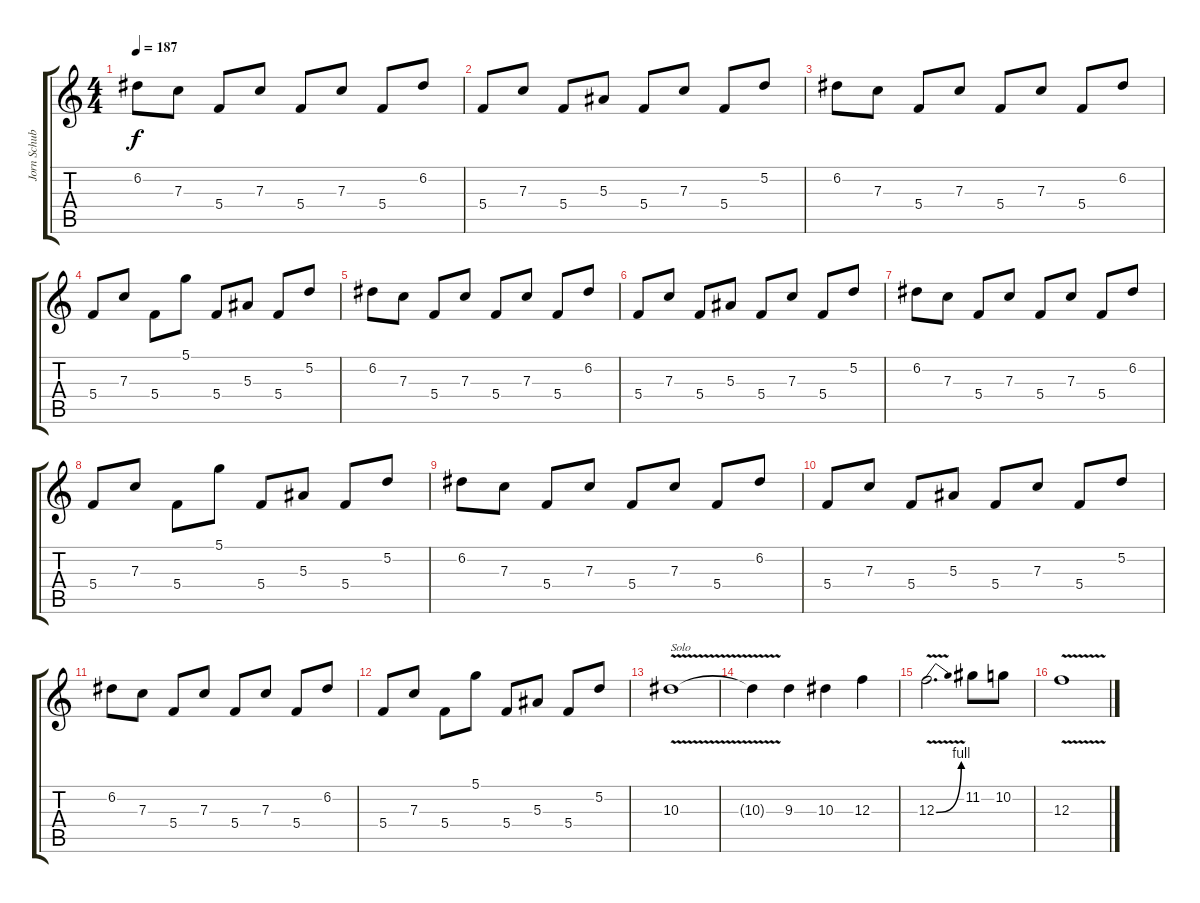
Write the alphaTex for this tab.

\track ("Jorn Schubert - Lead" "Jorn Schub") {instrument overdrivenguitar}
\staff {score tabs}
\tuning (D4 A3 F3 C3 G2 D2) {hide}
\ts (4 4)
\tempo 187
\clef g2
\ks c
6.2.8{dy f} 7.3.8 5.4.8 7.3.8 5.4.8 7.3.8 5.4.8 6.2.8 |
5.4.8 7.3.8 5.4.8 5.3.8 5.4.8 7.3.8 5.4.8 5.2.8 |
6.2.8 7.3.8 5.4.8 7.3.8 5.4.8 7.3.8 5.4.8 6.2.8 |
5.4.8 7.3.8 5.4.8 5.1.8 5.4.8 5.3.8 5.4.8 5.2.8 |
6.2.8 7.3.8 5.4.8 7.3.8 5.4.8 7.3.8 5.4.8 6.2.8 |
5.4.8 7.3.8 5.4.8 5.3.8 5.4.8 7.3.8 5.4.8 5.2.8 |
6.2.8 7.3.8 5.4.8 7.3.8 5.4.8 7.3.8 5.4.8 6.2.8 |
5.4.8 7.3.8 5.4.8 5.1.8 5.4.8 5.3.8 5.4.8 5.2.8 |
6.2.8 7.3.8 5.4.8 7.3.8 5.4.8 7.3.8 5.4.8 6.2.8 |
5.4.8 7.3.8 5.4.8 5.3.8 5.4.8 7.3.8 5.4.8 5.2.8 |
6.2.8 7.3.8 5.4.8 7.3.8 5.4.8 7.3.8 5.4.8 6.2.8 |
5.4.8 7.3.8 5.4.8 5.1.8 5.4.8 5.3.8 5.4.8 5.2.8 |
10.3{v}.1{txt "Solo" volume 16} |
10.3{t}.4 9.3.4 10.3.4 12.3.4 |
12.3{be (bend 0 0 60 4) v}.2{d} 11.2.8 10.2.8 |
12.3{v}.1
